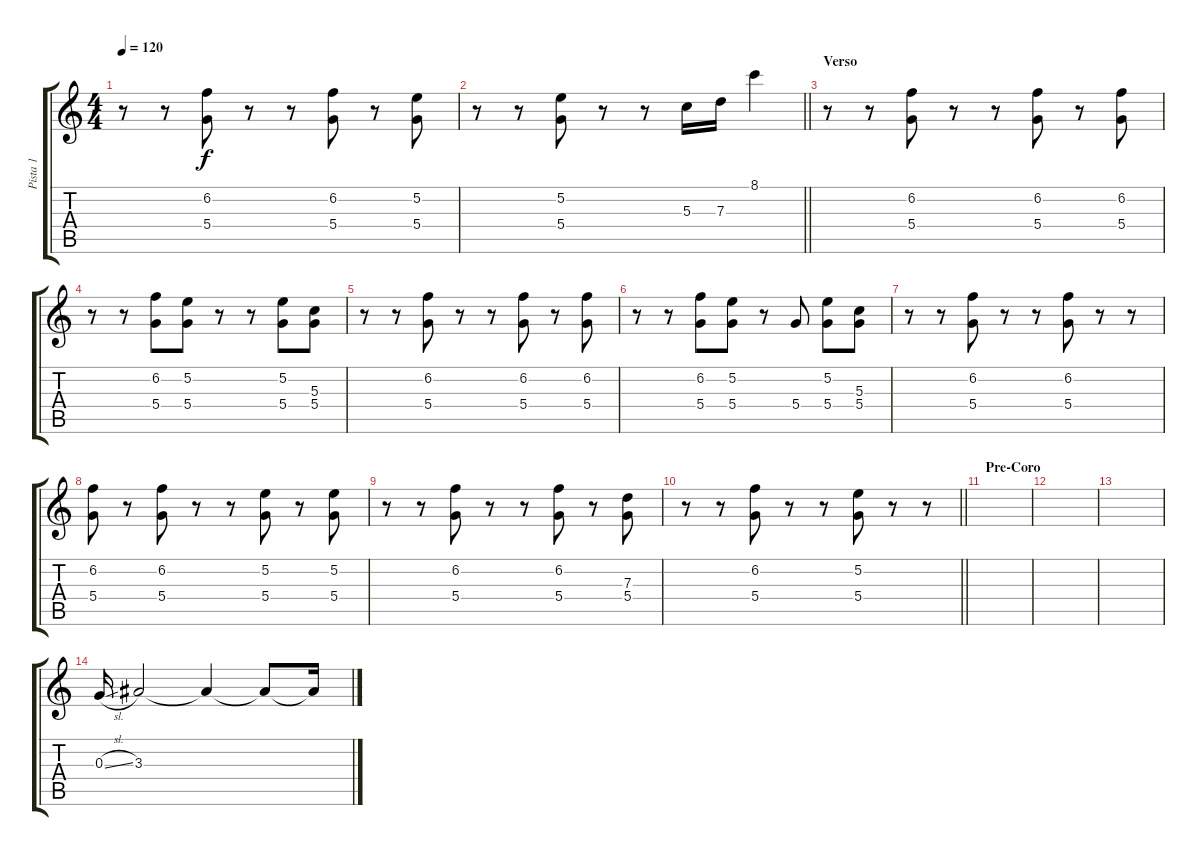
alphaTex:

\track ("Pista 1" "Pista 1") {instrument electricguitarmuted}
\staff {score tabs}
\tuning (E4 B3 G3 D3 A2 E2) {hide}
\ts (4 4)
\tempo 120
\clef g2
\ks c
r.8{dy f} r.8 (6.2 5.4).8 r.8 r.8 (6.2 5.4).8 r.8 (5.2 5.4).8 |
\barLineRight lightlight
r.8 r.8 (5.2 5.4).8 r.8 r.8 5.3.16 7.3.16 8.1.4 |
\section ("" "Verso")
r.8 r.8 (6.2 5.4).8 r.8 r.8 (6.2 5.4).8 r.8 (6.2 5.4).8 |
r.8 r.8 (6.2 5.4).8 (5.2 5.4).8 r.8 r.8 (5.2 5.4).8 (5.3 5.4).8 |
r.8 r.8 (6.2 5.4).8 r.8 r.8 (6.2 5.4).8 r.8 (6.2 5.4).8 |
r.8 r.8 (6.2 5.4).8 (5.2 5.4).8 r.8 5.4.8 (5.2 5.4).8 (5.3 5.4).8 |
r.8 r.8 (6.2 5.4).8 r.8 r.8 (6.2 5.4).8 r.8 r.8 |
(6.2 5.4).8 r.8 (6.2 5.4).8 r.8 r.8 (5.2 5.4).8 r.8 (5.2 5.4).8 |
r.8 r.8 (6.2 5.4).8 r.8 r.8 (6.2 5.4).8 r.8 (7.3 5.4).8 |
\barLineRight lightlight
r.8 r.8 (6.2 5.4).8 r.8 r.8 (5.2 5.4).8 r.8 r.8 |
\section ("" "Pre-Coro")
|
|
|
0.3{sl}.16 3.3.2 3.3{t}.4 3.3{t}.8 3.3{t}.16
